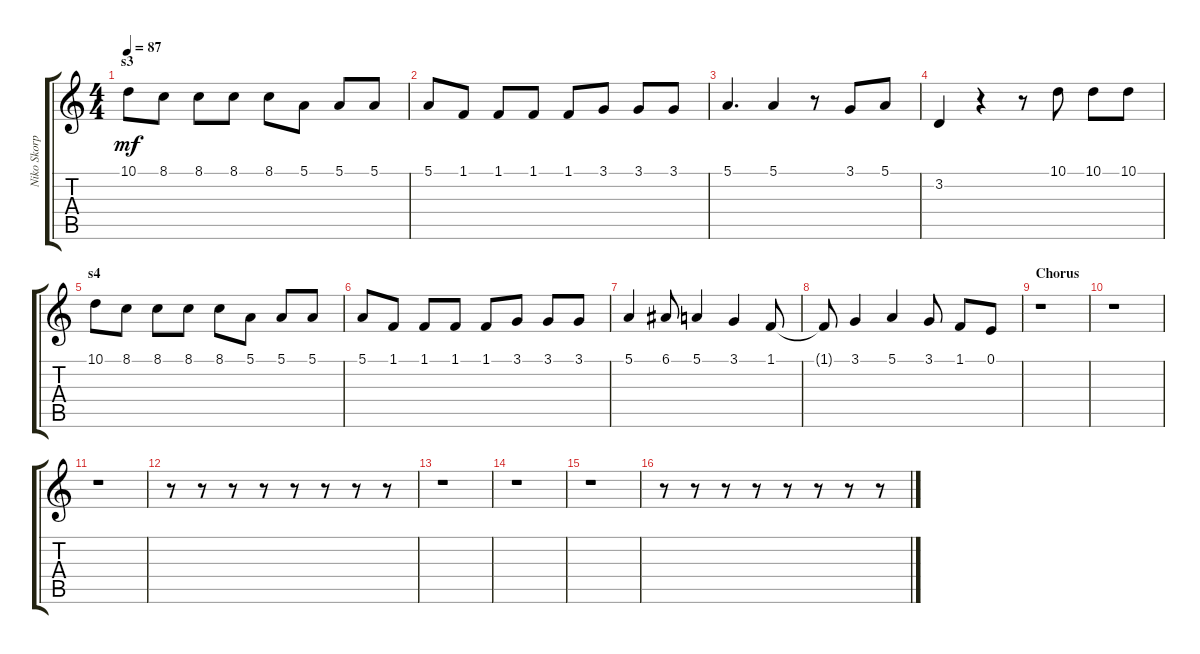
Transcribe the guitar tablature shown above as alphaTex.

\track ("Niko Skorpio Sirkiä" "Niko Skorp") {instrument trumpet}
\staff {score tabs}
\tuning (E4 B3 G3 D3 A2 E2) {hide}
\ts (4 4)
\section ("" "s3")
\tempo 87
\clef g2
\ks c
10.1.8{dy mf} 8.1.8 8.1.8 8.1.8 8.1.8 5.1.8 5.1.8 5.1.8 |
5.1.8 1.1.8 1.1.8 1.1.8 1.1.8 3.1.8 3.1.8 3.1.8 |
5.1.4{d} 5.1.4 r.8 3.1.8 5.1.8 |
3.2.4 r.4 r.8 10.1.8 10.1.8 10.1.8 |
\section ("" "s4")
10.1.8 8.1.8 8.1.8 8.1.8 8.1.8 5.1.8 5.1.8 5.1.8 |
5.1.8 1.1.8 1.1.8 1.1.8 1.1.8 3.1.8 3.1.8 3.1.8 |
5.1.4 6.1.8 5.1.4 3.1.4 1.1.8 |
1.1{t}.8 3.1.4 5.1.4 3.1.8 1.1.8 0.1.8 |
\section ("" "Chorus")
r.1 |
r.1 |
r.1 |
r.8 r.8 r.8 r.8 r.8 r.8 r.8 r.8 |
r.1 |
r.1 |
r.1 |
r.8 r.8 r.8 r.8 r.8 r.8 r.8 r.8
